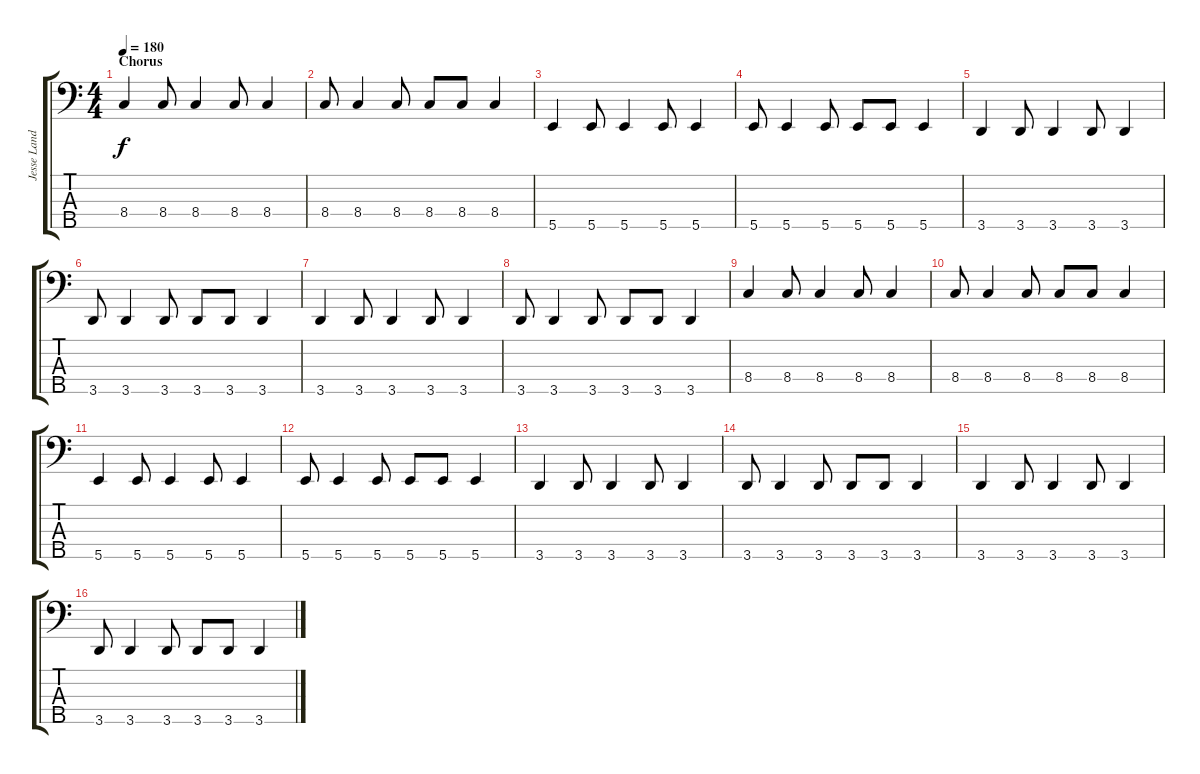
\track ("Jesse Landry (Bass)" "Jesse Land") {instrument electricbassfinger}
\staff {score tabs}
\tuning (G2 D2 A1 E1 B0) {hide}
\ts (4 4)
\section ("" "Chorus")
\tempo 180
\clef f4
\ks c
8.4.4{dy f} 8.4.8 8.4.4 8.4.8 8.4.4 |
8.4.8 8.4.4 8.4.8 8.4.8 8.4.8 8.4.4 |
5.5.4 5.5.8 5.5.4 5.5.8 5.5.4 |
5.5.8 5.5.4 5.5.8 5.5.8 5.5.8 5.5.4 |
3.5.4 3.5.8 3.5.4 3.5.8 3.5.4 |
3.5.8 3.5.4 3.5.8 3.5.8 3.5.8 3.5.4 |
3.5.4 3.5.8 3.5.4 3.5.8 3.5.4 |
3.5.8 3.5.4 3.5.8 3.5.8 3.5.8 3.5.4 |
8.4.4 8.4.8 8.4.4 8.4.8 8.4.4 |
8.4.8 8.4.4 8.4.8 8.4.8 8.4.8 8.4.4 |
5.5.4 5.5.8 5.5.4 5.5.8 5.5.4 |
5.5.8 5.5.4 5.5.8 5.5.8 5.5.8 5.5.4 |
3.5.4 3.5.8 3.5.4 3.5.8 3.5.4 |
3.5.8 3.5.4 3.5.8 3.5.8 3.5.8 3.5.4 |
3.5.4 3.5.8 3.5.4 3.5.8 3.5.4 |
3.5.8 3.5.4 3.5.8 3.5.8 3.5.8 3.5.4
